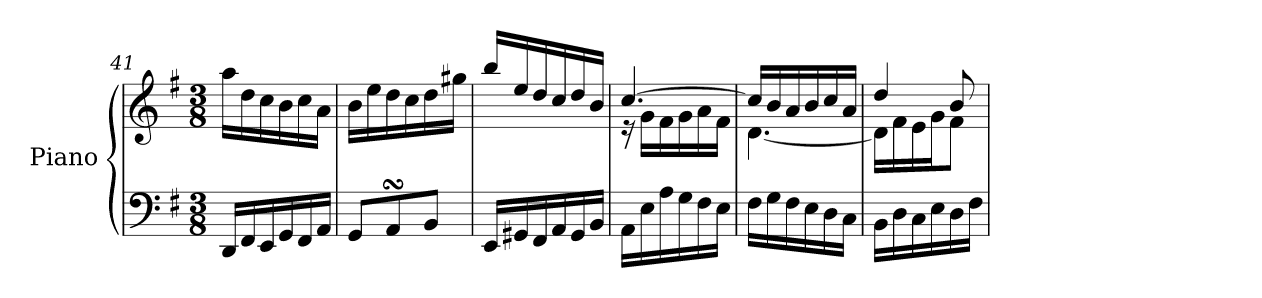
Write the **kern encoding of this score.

**kern	**kern
*part1	*part1
*staff2	*staff1
*I"Piano	*
*I'Pno	*
*clefF4	*clefG2
*k[f#]	*k[f#]
*M3/8	*M3/8
=41	=41
16DD/LL	16aa\LL
16FF#/	16dd\
16EE/	16cc\
16GG/	16b\
16FF#/	16cc\
16AA/JJ	16a\JJ
=42	=42
8GG/L	16b\LL
.	16ee\
8AAsSSS/	16dd\
.	16cc\
8BB/J	16dd\
.	16gg#X\JJ
!!LO:LB:g=z
=43	=43
16EE/LL	16bb/LL
16GG#X/	16ee/
16FF#/	16dd/
16AA/	16cc/
16GG#/	16dd/
16BB/JJ	16b/JJ
=44	=44
*	*^
16AA\LL	[4.cc/	16r
16E\	.	16g\LL
16A\	.	16f#\
16G\	.	16g\
16F#\	.	16a\
16E\JJ	.	16f#\JJ
=45	=45	=45
16F#\LL	16cc/LL]	[4.d\
16G\	16b/	.
16F#\	16a/	.
16E\	16b/	.
16D\	16cc/	.
16C\JJ	16a/JJ	.
=46	=46	=46
16BB\LL	4dd/	16d\LL]
16D\	.	16f#\
16C\	.	16e\
16E\	.	16g\J
16D\	8b/	8f#\J
16F#\JJ	.	.
*	*v	*v
=	=
*-	*-
